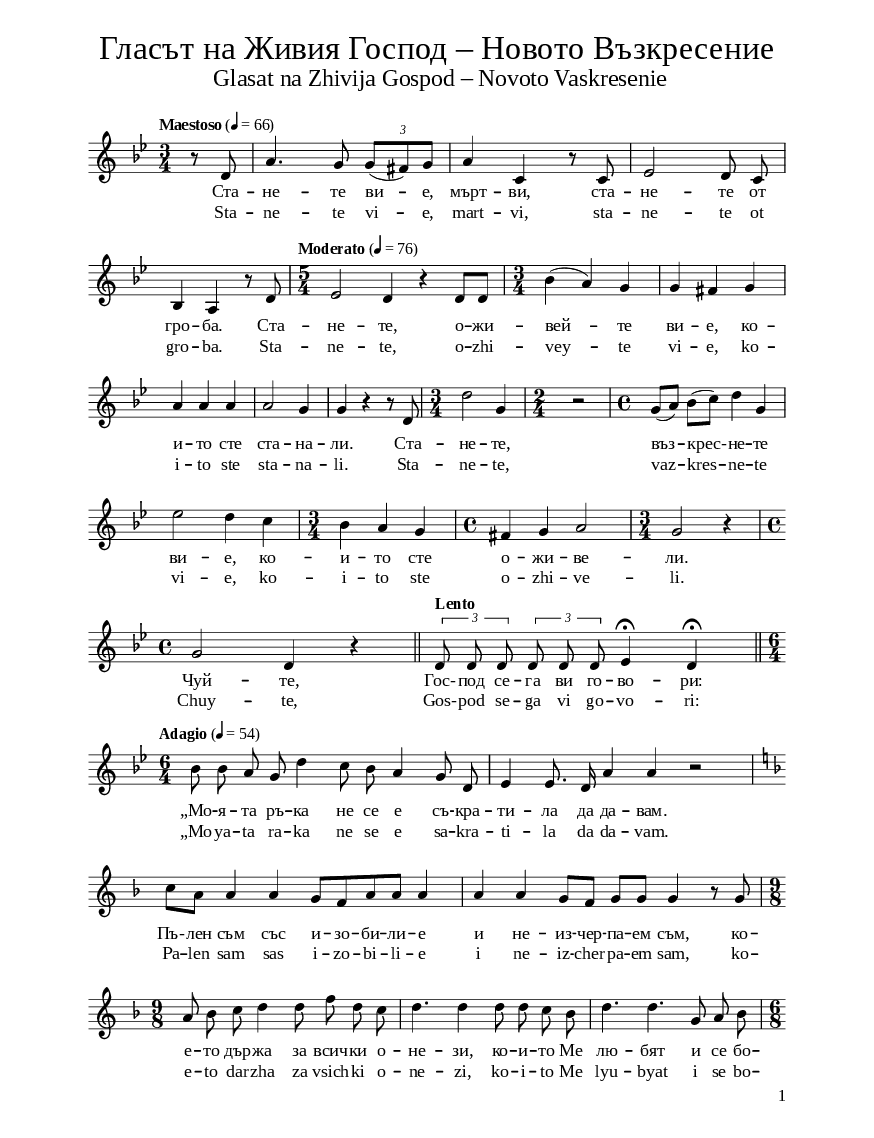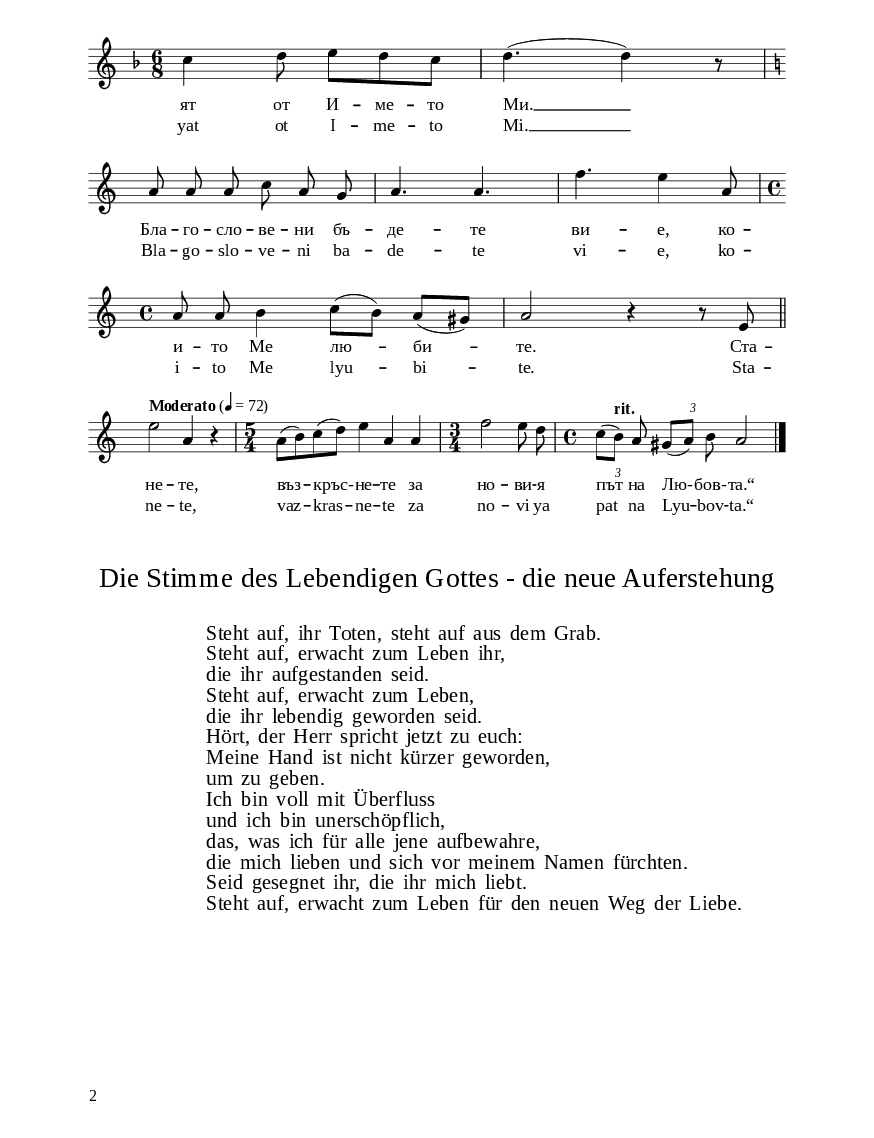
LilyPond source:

\version "2.24.0"

% include paper part and global functions
\include "include/globals.ily"

\bookpart {
  \label #'ref190
  \tocItem \markup "Гласът на Живия Господ – Glasat na Zhivija Gospod"
  \include "include/bookpart-paper.ily"
  \score {
    \include "include/score-layout.ily"

    \new Voice \absolute {
      \clef treble
      \key g \minor
      \time 3/4
      \tempoFunc "Maestoso" 4 "66"
     
      \partial 4
      r8 d'8 | % 2
      a'4. g'8 \once \omit TupletBracket \tuplet 3/2 {
        g'8 ( [ fis'8 )  g'8 ]
      }
      | % 3
      a'4 c'4 r8 c'8 | % 4
      es'2 \autoBeamOff d'8 c'8 \break | % 5
      bes4 a4 r8 d'8 | % 6
      \time 5/4  | % 6
      \tempoFunc "Moderato" 4 "76"
      es'2 d'4 r4 \autoBeamOn d'8 d'8 | % 7
      \time 3/4  | % 7
      bes'4 ( a'4 ) g'4 | % 8
      g'4 fis'4 g'4 \break | % 9
      a'4 a'4 a'4 |
      a'2 g'4  | % 11
      g'4 r4 r8 d'8 | % 12
      \time 3/4  | % 12
      d''2 g'4 | \time 2/4 r2 |  % 13
     \time 4/4 g'8 ( [ a'8 ) ]  bes'8 ( [  c''8 )
      ]  d''4 g'4 | \break % 14
      es''2  d''4  c''4 | % 15
      \time 3/4  | % 15
      bes'4 a'4 g'4 | % 16
      \time 4/4  | % 16
      fis'4 g'4 a'2 | % 17
      \time 3/4  | % 17
      g'2 r4 | \break % 18
      \time 4/4  | % 18
      g'2 d'4 r4 \bar "||" 
      \autoBeamOff
      \tempo "Lento"
      \times 2/3  {
        d'8  d'8 d'8
      }
      \times 2/3  {
        d'8 d'8 d'8
      }
      es'4 ^\fermata d'4 ^\fermata \bar "||"
      \break |
      \tempoFunc "Adagio" 4 "54"
      \time 6/4
      bes'8  bes'8 a'8 g'8
      d''4  c''8  bes'8  % 21
      a'4 g'8 d'8 | es'4 es'8. d'16 a'4 a'4 r2 \break | % 23
      \autoBeamOn
      \key f \major
      c''8 a'8 a'4 a'4  g'8 f'8 a'8 a'8 a'4 | % 25
      a'4 a'4 g'8 f'8 g'8 g'8 g'4 r8 g'8 | \break  % 27
      \time 9/8
      \autoBeamOff
      a'8  bes'8  c''8  d''4
      d''8 f''8  d''8  c''8 | d''4.
      d''4  d''8 
      d''8  c''8  bes'8  d''4.
      d''4. g'8 a'8  bes'8 | \break
      \time 6/8
       c''4  d''8 \autoBeamOn e''8  d''8  c''8 |  d''4. (d''4) r8 | \break
       \key a \minor
      \autoBeamOff a'8 a'8 a'8 c''8 a'8 g'8 | a'4. a'4. |
      f''4.  e''4 a'8  | \break
      \time 4/4  | % 35
      a'8 a'8  b'4  c''8 ( [
      b'8 ) ] a'8 ( [ gis'8 ) ] | % 36
      a'2 r4 r8 e'8 \bar "||"
      \break | % 37
      | % 37
      \tempoFunc "Moderato" 4 "72"
      e''2 a'4 r4 | % 38

      \autoBeamOn
    
      \time 5/4 a'8 (  [ b'8 )   c''8 (   d''8 ) ]  e''4 a'4  a'4 | 
      \time 3/4 
      f''2  \autoBeamOff e''8  d''8 |
      \time 4/4
      \tweak direction #up \once \omit TupletBracket \times 2/3 {
        \once \override Slur.positions = #'(1 . 1)
        c''8  ( [ \tempo "rit." b'8 ) ]  a'8 
      }
      \once \omit TupletBracket \times 2/3 {
        gis'8 ( [  a'8
        ) ] b'8
      }
      a'2
      \bar "|."

    }

    \addlyrics {
      Ста -- не -- те ви -- е, мърт --
      ви, ста -- не -- те от гро -- ба.
      Ста -- не -- те, о -- жи -- вей --
      те ви -- е, ко -- и -- то сте ста --
      на -- ли. Ста -- не -- те, въз --
      "крес-" -- не -- те ви -- е, ко -- и
      -- то сте о -- жи -- ве -- ли. Чуй --
      те, "Гос-" -- под се -- га ви го --
      во -- ри: „Мо -- я -- та ръ -- ка
      не се е съ -- кра -- ти -- ла да
      да -- вам. "Пъ-" -- лен съм със и --
      зо -- би -- ли -- е и не -- из -- чер
      -- па -- ем съм, ко -- е -- то дър --
      жа за всич -- ки о -- не -- зи, ко
      -- и -- то Ме лю -- бят и се бо --
      ят от И -- ме -- то Ми. __ Бла -- го --
      сло -- ве -- ни бъ -- де -- те ви --
      е, ко -- и -- то Ме лю -- би
      -- те. Ста -- не -- те, въз --
      "кръс-" -- не -- те за но -- ви -- я
      път на "Лю-" -- "бов-" -- та.“}
      \addlyrics {
        Sta -- ne -- te vi -- e, mart --
        vi, sta -- ne -- te ot gro -- ba.
        Sta -- ne -- te, o -- zhi -- vey --
        te vi -- e, ko -- i -- to ste sta --
        na -- li. Sta -- ne -- te, vaz --
        kres -- ne -- te vi -- e, ko -- i
        -- to ste o -- zhi -- ve -- li. Chuy --
        te, "Gos-" -- pod se -- ga vi go --
        vo -- ri: „Mo -- ya -- ta ra -- ka
        ne se e sa -- kra -- ti -- la da
        da -- vam. Pa -- len sam sas i --
        zo -- bi -- li -- e i ne -- iz -- cher
        -- pa -- em sam, ko -- e -- to dar --
        zha za vsich -- ki o -- ne -- zi, ko
        -- i -- to Me lyu -- byat i se bo --
        yat ot I -- me -- to Mi. __ Bla -- go --
        slo -- ve -- ni ba -- de -- te vi --
        e, ko -- i -- to Me lyu -- bi
        -- te. Sta -- ne -- te, vaz --
        kras -- ne -- te za no -- vi -- ya
        pat na Lyu -- bov -- ta.“}

        \header {
          title = \titleFunc "Гласът на Живия Господ – Новото Възкресение" " Glasat na Zhivija Gospod – Novoto Vaskresenie"
        }

        \midi{}

      } % score

      \markup \empty-one
      % include foreign translation(s) of the song
      \version "2.24.0"

\markup \fill-line { \fontsize #5 "Die Stimme des Lebendigen Gottes - die neue Auferstehung" }
\markup \null
\markup \null
\markup \fontsize #deCoupletFontSize {
  \hspace #10
  \override #`(baseline-skip . ,deCoupletBaselineSkip)

  \column {
    \line { " " }

 \line { " "Steht auf, ihr Toten, steht auf aus dem Grab.}

 \line { " "Steht auf, erwacht zum Leben ihr, }

 \line { " "die ihr aufgestanden seid.}

\line { " "Steht auf, erwacht zum Leben,}

 \line { " "die ihr lebendig geworden seid.}

 \line { " "Hört, der Herr spricht jetzt zu euch:}

 \line { " "Meine Hand ist nicht kürzer geworden,}

 \line { " "um zu geben.}

 \line { " "Ich bin voll mit Überfluss}

 \line { " "und ich bin unerschöpflich,}

 \line { " "das, was ich für alle jene aufbewahre,}

 \line { " "die mich lieben und sich vor meinem Namen fürchten.}

 \line { " "Seid gesegnet ihr, die ihr mich liebt.}

 \line { " "Steht auf, erwacht zum Leben für den neuen Weg der Liebe.}


  }
}

    } % bookpart

    % Più mosso
    %
